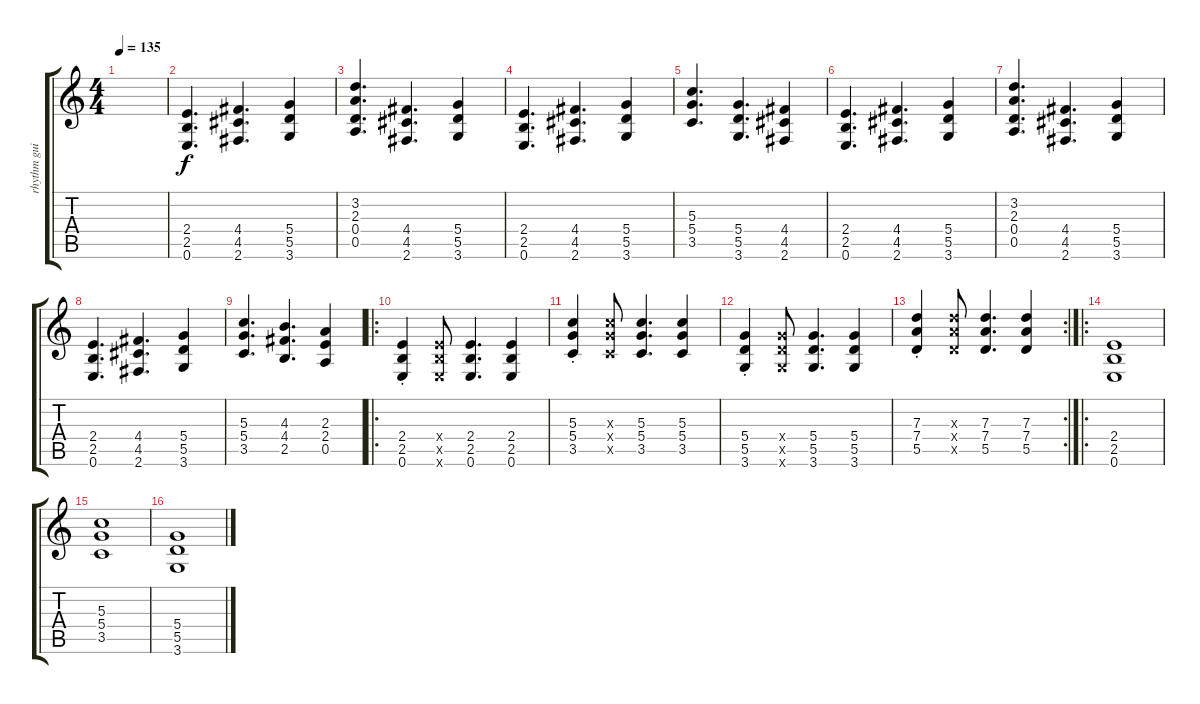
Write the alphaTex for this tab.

\track ("rhythm guitar" "rhythm gui") {instrument distortionguitar}
\staff {score tabs}
\tuning (E4 B3 G3 D3 A2 E2) {hide}
\ts (4 4)
\tempo 135
\clef g2
\ks c
|
(2.4 2.5 0.6).4{d} (4.4 4.5 2.6).4{d} (5.4 5.5 3.6).4 |
(3.2 2.3 0.4 0.5).4{d} (4.4 4.5 2.6).4{d} (5.4 5.5 3.6).4 |
(2.4 2.5 0.6).4{d} (4.4 4.5 2.6).4{d} (5.4 5.5 3.6).4 |
(5.3 5.4 3.5).4{d} (5.4 5.5 3.6).4{d} (4.4 4.5 2.6).4 |
(2.4 2.5 0.6).4{d} (4.4 4.5 2.6).4{d} (5.4 5.5 3.6).4 |
(3.2 2.3 0.4 0.5).4{d} (4.4 4.5 2.6).4{d} (5.4 5.5 3.6).4 |
(2.4 2.5 0.6).4{d} (4.4 4.5 2.6).4{d} (5.4 5.5 3.6).4 |
(5.3 5.4 3.5).4{d} (4.3 4.4 2.5).4{d} (2.3 2.4 0.5).4 |
\ro
(2.4{st} 2.5{st} 0.6{st}).4 (2.4{x} 2.5{x} 0.6{x}).8 (2.4 2.5 0.6).4{d} (2.4 2.5 0.6).4 |
(5.3{st} 5.4{st} 3.5{st}).4 (5.3{x} 5.4{x} 3.5{x}).8 (5.3 5.4 3.5).4{d} (5.3 5.4 3.5).4 |
(5.4{st} 5.5{st} 3.6{st}).4 (5.4{x} 5.5{x} 3.6{x}).8 (5.4 5.5 3.6).4{d} (5.4 5.5 3.6).4 |
\rc 2
(7.3{st} 7.4{st} 5.5{st}).4 (7.3{x} 7.4{x} 5.5{x}).8 (7.3 7.4 5.5).4{d} (7.3 7.4 5.5).4 |
\ro
(2.4 2.5 0.6).1 |
(5.3 5.4 3.5).1 |
(5.4 5.5 3.6).1
